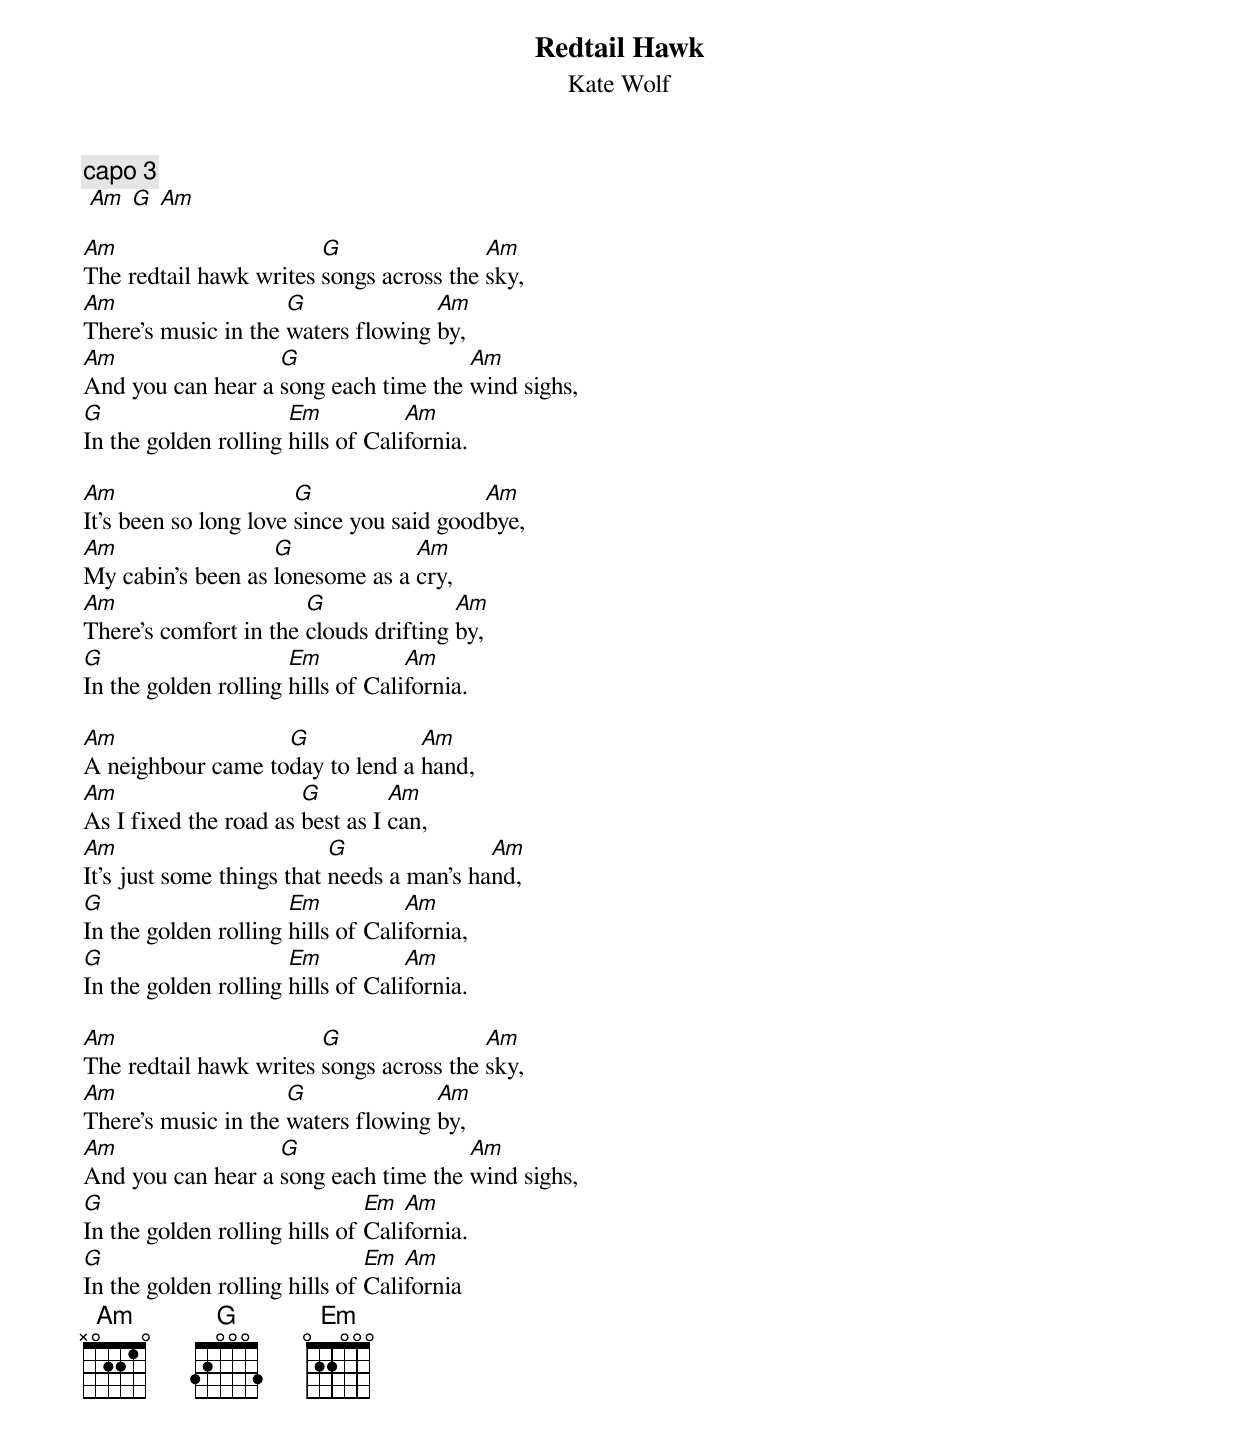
{title: Redtail Hawk}
{subtitle: Kate Wolf}
{c:capo 3}
 [Am] [G] [Am]

[Am]The redtail hawk writes [G]songs across the [Am]sky,
[Am]There's music in the [G]waters flowing [Am]by,
[Am]And you can hear a [G]song each time the [Am]wind sighs,
[G]In the golden rolling [Em]hills of Cali[Am]fornia.

[Am]It's been so long love [G]since you said good[Am]bye,
[Am]My cabin's been as [G]lonesome as a [Am]cry,
[Am]There's comfort in the [G]clouds drifting [Am]by,
[G]In the golden rolling [Em]hills of Cali[Am]fornia.

[Am]A neighbour came to[G]day to lend a [Am]hand,
[Am]As I fixed the road as [G]best as I [Am]can,
[Am]It's just some things that [G]needs a man's ha[Am]nd,
[G]In the golden rolling [Em]hills of Cali[Am]fornia,
[G]In the golden rolling [Em]hills of Cali[Am]fornia.

[Am]The redtail hawk writes [G]songs across the [Am]sky,
[Am]There's music in the [G]waters flowing [Am]by,
[Am]And you can hear a [G]song each time the [Am]wind sighs,
[G]In the golden rolling hills of [Em]Cali[Am]fornia.
[G]In the golden rolling hills of [Em]Cali[Am]fornia
